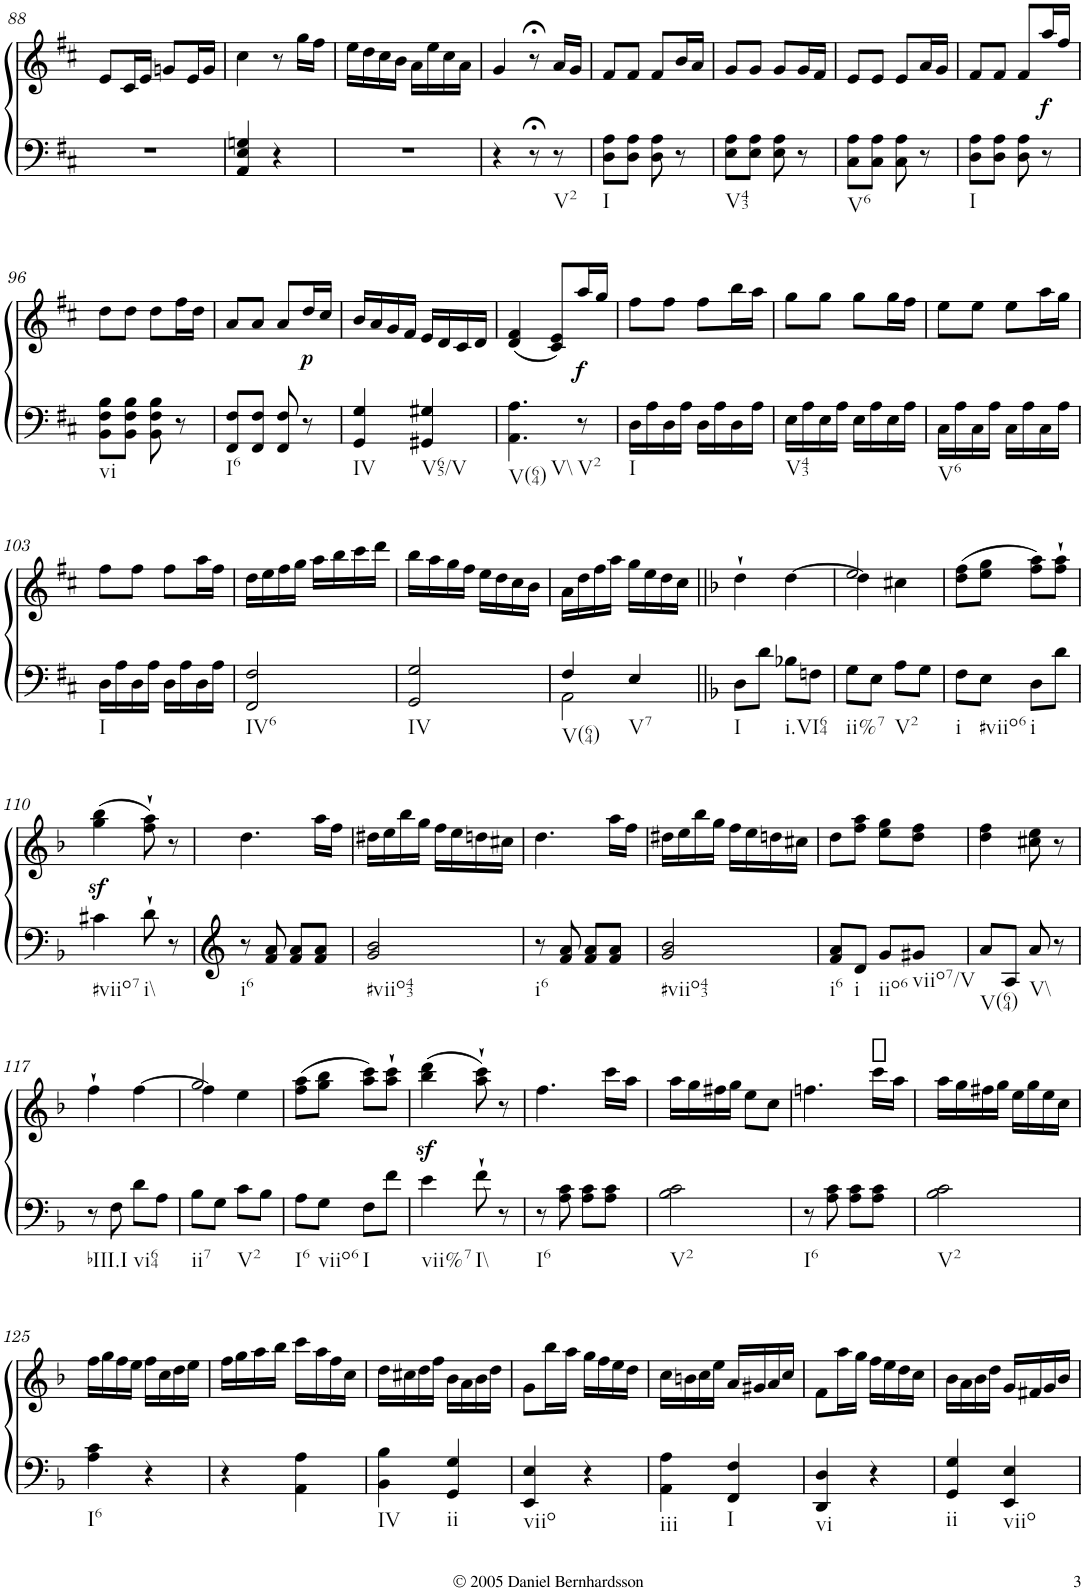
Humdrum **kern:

**kern	**kern	**dynam
*part1	*part1	*part1
*staff2	*staff1	*staff1/2
*I"Piano	*	*
*I'Pno.	*	*
!!LO:PB:g=z
*clefG2	*clefG2	*
*k[f#c#]	*k[f#c#]	*
*D:	*D:	*
*M2/4	*M2/4	*
=88	=88	=88
2r	8e/L	.
.	16c#/L	.
.	16e/JJ	.
.	8gn/L	.
.	16e/L	.
.	16g/JJ	.
=89	=89	=89
4AA/ 4E/ 4Gn/	4cc#\	.
4r	8r	.
.	16gg\LL	.
.	16ff#\JJ	.
=90	=90	=90
2r	16ee\LL	.
.	16dd\	.
.	16cc#\	.
.	16b\JJ	.
.	16a\LL	.
.	16ee\	.
.	16cc#\	.
.	16a\JJ	.
=91	=91	=91
4r	4g/	.
8r;<	8r;<	.
!LO:TX:b:t=V2	!	!
8r	16a/LL	.
.	16g/JJ	.
=92	=92	=92
!LO:TX:b:t=I	!	!
8D\ 8A\L	8f#/L	.
8D\ 8A\J	8f#/J	.
8D\ 8A\	8f#/L	.
8r	16b/L	.
.	16a/JJ	.
=93	=93	=93
!LO:TX:b:t=V43	!	!
8E\ 8A\L	8g/L	.
8E\ 8A\J	8g/J	.
8E\ 8A\	8g/L	.
8r	16g/L	.
.	16f#/JJ	.
=94	=94	=94
!LO:TX:b:t=V6	!	!
8C#\ 8A\L	8e/L	.
8C#\ 8A\J	8e/J	.
8C#\ 8A\	8e/L	.
8r	16a/L	.
.	16g/JJ	.
=95	=95	=95
!LO:TX:b:t=I	!	!
8D\ 8A\L	8f#/L	.
8D\ 8A\J	8f#/J	.
8D\ 8A\	8f#/L	.
!	!	!LO:DY:b
8r	16aa/L	f
.	16ff#/JJ	.
!!LO:LB:g=z
=96	=96	=96
!LO:TX:b:t=vi	!	!
8BB\ 8F#\ 8B\L	8dd\L	.
8BB\ 8F#\ 8B\J	8dd\J	.
8BB\ 8F#\ 8B\	8dd\L	.
8r	16ff#\L	.
.	16dd\JJ	.
=97	=97	=97
!LO:TX:b:t=I6	!	!
8FF#/ 8F#/L	8a/L	.
8FF#/ 8F#/J	8a/J	.
8FF#/ 8F#/	8a/L	.
!	!	!LO:DY:b
8r	16dd/L	p
.	16cc#/JJ	.
=98	=98	=98
!LO:TX:b:t=IV	!	!
4GG/ 4G/	16b/LL	.
.	16a/	.
.	16g/	.
.	16f#/JJ	.
!LO:TX:b:t=V65/V	!	!
4GG#X/ 4G#X/	16e/LL	.
.	16d/	.
.	16c#/	.
.	16d/JJ	.
=99	=99	=99
!LO:TX:b:t=V(64)	!	!
!LO:TX:b:t=V\\	!	!
4.AA\ 4.A\	(4d/ 4f#/	.
.	8c#/ 8e/L)	.
!LO:TX:b:t=V2	!	!
!	!	!LO:DY:b
8r	16aa/L	f
.	16gg/JJ	.
=100	=100	=100
!LO:TX:b:t=I	!	!
16D\LL	8ff#\L	.
16A\	.	.
16D\	8ff#\J	.
16A\JJ	.	.
16D\LL	8ff#\L	.
16A\	.	.
16D\	16bb\L	.
16A\JJ	16aa\JJ	.
=101	=101	=101
!LO:TX:b:t=V43	!	!
16E\LL	8gg\L	.
16A\	.	.
16E\	8gg\J	.
16A\JJ	.	.
16E\LL	8gg\L	.
16A\	.	.
16E\	16gg\L	.
16A\JJ	16ff#\JJ	.
=102	=102	=102
!LO:TX:b:t=V6	!	!
16C#\LL	8ee\L	.
16A\	.	.
16C#\	8ee\J	.
16A\JJ	.	.
16C#\LL	8ee\L	.
16A\	.	.
16C#\	16aa\L	.
16A\JJ	16gg\JJ	.
!!LO:LB:g=z
=103	=103	=103
!LO:TX:b:t=I	!	!
16D\LL	8ff#\L	.
16A\	.	.
16D\	8ff#\J	.
16A\JJ	.	.
16D\LL	8ff#\L	.
16A\	.	.
16D\	16aa\L	.
16A\JJ	16ff#\JJ	.
=104	=104	=104
!LO:TX:b:t=IV6	!	!
2FF#/ 2F#/	16dd\LL	.
.	16ee\	.
.	16ff#\	.
.	16gg\JJ	.
.	16aa\LL	.
.	16bb\	.
.	16ccc#\	.
.	16ddd\JJ	.
=105	=105	=105
!LO:TX:b:t=IV	!	!
2GG/ 2G/	16bb\LL	.
.	16aa\	.
.	16gg\	.
.	16ff#\JJ	.
.	16ee\LL	.
.	16dd\	.
.	16cc#\	.
.	16b\JJ	.
=106	=106	=106
*^	*	*
!LO:TX:b:t=V(64)	!	!	!
4F#/	2AA\	16a\LL	.
.	.	16dd\	.
.	.	16ff#\	.
.	.	16aa\JJ	.
!LO:TX:b:t=V7	!	!	!
4E/	.	16gg\LL	.
.	.	16ee\	.
.	.	16dd\	.
.	.	16cc#\JJ	.
*v	*v	*	*
=107||	=107||	=107||
*k[b-]	*k[b-]	*
*F:	*F:	*
*	*^	*
!LO:TX:b:t=I	!	!	!
8D\L	4dd`\	4ryy	.
8d\J	.	.	.
!LO:TX:b:t=i.VI64	!	!	!
8B-X\L	4ryy	[>4dd\	.
8Fn\J	.	.	.
=108	=108	=108	=108
!LO:TX:b:t=ii%7	!	!	!
8G\L	2ee/	4dd\]	.
8E\J	.	.	.
!LO:TX:b:t=V2	!	!	!
8A\L	.	4cc#X\	.
8G\J	.	.	.
*	*v	*v	*
=109	=109	=109
!LO:TX:b:t=i	!	!
8F\L	(8dd\ 8ff\L	.
!LO:TX:b:t=#viio6	!	!
8E\J	8ee\ 8gg\J	.
!LO:TX:b:t=i	!	!
8D\L	8ff\ 8aa\L)	.
8d\J	8ff\` 8aa\`J	.
!!LO:LB:g=z
=110	=110	=110
!LO:TX:b:t=#viio7	!	!
4c#X\	(4gg\z< 4bb-\z<	.
!LO:TX:b:t=i\\	!	!
8d`\	8ff\` 8aa\`)	.
8r	8r	.
=111	=111	=111
!LO:TX:b:t=i6	!	!
8r	4.dd\	.
8f/ 8a/	.	.
8f/ 8a/L	.	.
8f/ 8a/J	16aa\LL	.
.	16ff\JJ	.
=112	=112	=112
!LO:TX:b:t=#viio43	!	!
2g/ 2b-/	16dd#X\LL	.
.	16ee\	.
.	16bb-\	.
.	16gg\JJ	.
.	16ff\LL	.
.	16ee\	.
.	16ddn\	.
.	16cc#X\JJ	.
=113	=113	=113
!LO:TX:b:t=i6	!	!
8r	4.dd\	.
8f/ 8a/	.	.
8f/ 8a/L	.	.
8f/ 8a/J	16aa\LL	.
.	16ff\JJ	.
=114	=114	=114
!LO:TX:b:t=#viio43	!	!
2g/ 2b-/	16dd#X\LL	.
.	16ee\	.
.	16bb-\	.
.	16gg\JJ	.
.	16ff\LL	.
.	16ee\	.
.	16ddn\	.
.	16cc#X\JJ	.
=115	=115	=115
!LO:TX:b:t=i6	!	!
8f/ 8a/L	8dd\L	.
!LO:TX:b:t=i	!	!
8d/J	8ff\ 8aa\J	.
!LO:TX:b:t=iio6	!	!
8g/L	8ee\ 8gg\L	.
!LO:TX:b:t=viio7/V	!	!
8g#X/J	8dd\ 8ff\J	.
=116	=116	=116
!LO:TX:b:t=V(64)	!	!
8a/L	4dd\ 4ff\	.
8A/J	.	.
!LO:TX:b:t=V\\	!	!
8a/	8cc#X\ 8ee\	.
8r	8r	.
!!LO:LB:g=z
=117	=117	=117
*	*^	*
!LO:TX:b:t=bIII.I	!	!	!
8r	4ff`\	4ryy	.
8F\	.	.	.
!LO:TX:b:t=vi64	!	!	!
8d\L	4ryy	[>4ff\	.
8A\J	.	.	.
=118	=118	=118	=118
!LO:TX:b:t=ii7	!	!	!
8B-\L	2gg/	4ff\]	.
8G\J	.	.	.
!LO:TX:b:t=V2	!	!	!
8c\L	.	4ee\	.
8B-\J	.	.	.
*	*v	*v	*
=119	=119	=119
!LO:TX:b:t=I6	!	!
8A\L	(8ff\ 8aa\L	.
!LO:TX:b:t=viio6	!	!
8G\J	8gg\ 8bb-\J	.
!LO:TX:b:t=I	!	!
8F\L	8aa\ 8ccc\L)	.
8f\J	8aa\` 8ccc\`J	.
=120	=120	=120
!LO:TX:b:t=vii%7	!	!
4e\	(4bb-\z< 4ddd\z<	.
!LO:TX:b:t=I\\	!	!
8f`\	8aa\` 8ccc\`)	.
8r	8r	.
=121	=121	=121
!LO:TX:b:t=I6	!	!
8r	4.ff\	.
8A\ 8c\	.	.
8A\ 8c\L	.	.
8A\ 8c\J	16ccc\LL	.
.	16aa\JJ	.
=122	=122	=122
!LO:TX:b:t=V2	!	!
2B-\ 2c\	16aa\LL	.
.	16gg\	.
.	16ff#X\	.
.	16gg\JJ	.
.	8ee\L	.
.	8cc\J	.
=123	=123	=123
!LO:TX:b:t=I6	!	!
8r	4.ffn\	.
8A\ 8c\	.	.
8A\ 8c\L	.	.
8A\ 8c\J	16ccc\LL	.
.	16aa\JJ	.
=124	=124	=124
!LO:TX:b:t=V2	!	!
2B-\ 2c\	16aa\LL	.
.	16gg\	.
.	16ff#X\	.
.	16gg\JJ	.
.	16ee\LL	.
.	16gg\	.
.	16ee\	.
.	16cc\JJ	.
!!LO:LB:g=z
=125	=125	=125
!LO:TX:b:t=I6	!	!
4A\ 4c\	16ff\LL	.
.	16gg\	.
.	16ff\	.
.	16ee\JJ	.
4r	16ff\LL	.
.	16cc\	.
.	16dd\	.
.	16ee\JJ	.
=126	=126	=126
4r	16ff\LL	.
.	16gg\	.
.	16aa\	.
.	16bb-\JJ	.
4AA\ 4A\	16ccc\LL	.
.	16aa\	.
.	16ff\	.
.	16cc\JJ	.
=127	=127	=127
!LO:TX:b:t=IV	!	!
4BB-\ 4B-\	16dd\LL	.
.	16cc#X\	.
.	16dd\	.
.	16ff\JJ	.
!LO:TX:b:t=ii	!	!
4GG/ 4G/	16b-\LL	.
.	16a\	.
.	16b-\	.
.	16dd\JJ	.
=128	=128	=128
!LO:TX:b:t=viio	!	!
4EE/ 4E/	8g\L	.
.	16bb-\L	.
.	16aa\JJ	.
4r	16gg\LL	.
.	16ff\	.
.	16ee\	.
.	16dd\JJ	.
=129	=129	=129
!LO:TX:b:t=iii	!	!
4AA\ 4A\	16cc\LL	.
.	16bn\	.
.	16cc\	.
.	16ee\JJ	.
!LO:TX:b:t=I	!	!
4FF/ 4F/	16a/LL	.
.	16g#X/	.
.	16a/	.
.	16cc/JJ	.
=130	=130	=130
!LO:TX:b:t=vi	!	!
4DD/ 4D/	8f\L	.
.	16aa\L	.
.	16gg\JJ	.
4r	16ff\LL	.
.	16ee\	.
.	16dd\	.
.	16cc\JJ	.
=131	=131	=131
!LO:TX:b:t=ii	!	!
4GG/ 4G/	16b-\LL	.
.	16a\	.
.	16b-\	.
.	16dd\JJ	.
!LO:TX:b:t=viio	!	!
4EE/ 4E/	16g/LL	.
.	16f#X/	.
.	16g/	.
.	16b-/JJ	.
=	=	=
*-	*-	*-
